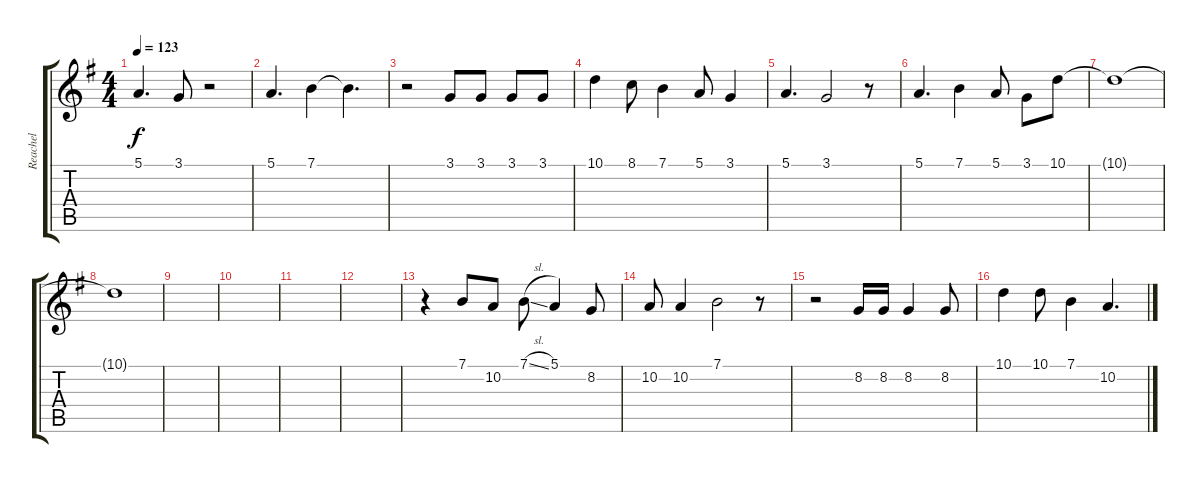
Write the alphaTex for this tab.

\track ("Reachel" "Reachel") {instrument bassoon}
\staff {score tabs}
\tuning (E4 B3 G3 D3 A2 E2) {hide}
\ts (4 4)
\tempo 123
\clef g2
\ks g
5.1.4{d dy f} 3.1.8 r.2 |
5.1.4{d} 7.1.4 7.1{t}.4{d} |
r.2 3.1.8 3.1.8 3.1.8 3.1.8 |
10.1.4 8.1.8 7.1.4 5.1.8 3.1.4 |
5.1.4{d} 3.1.2 r.8 |
5.1.4{d} 7.1.4 5.1.8 3.1.8 10.1.8 |
10.1{t}.1 |
10.1{t}.1 |
|
|
|
|
r.4 7.1.8 10.2.8 7.1{sl}.8 5.1.4 8.2.8 |
10.2.8 10.2.4 7.1.2 r.8 |
r.2 8.2.16 8.2.16 8.2.4 8.2.8 |
10.1.4 10.1.8 7.1.4 10.2.4{d}
